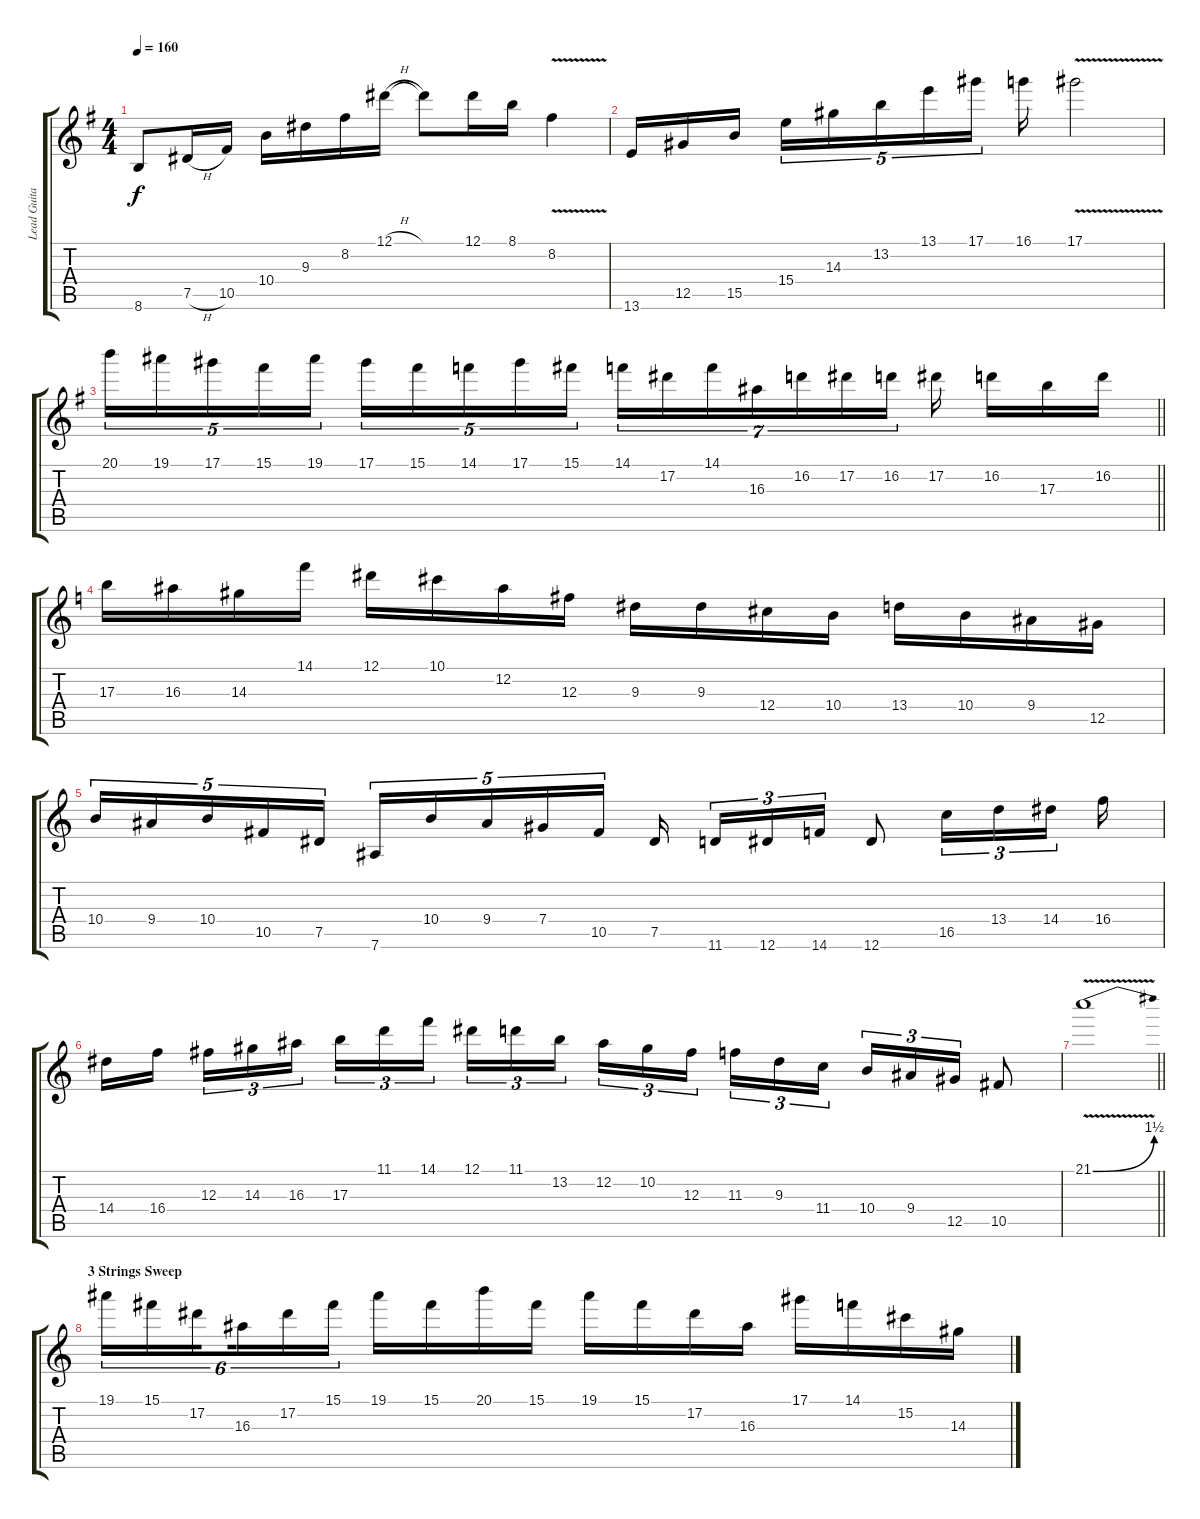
\track ("Lead Guitar" "Lead Guita") {instrument overdrivenguitar}
\staff {score tabs}
\tuning (Eb4 Bb3 Gb3 Db3 Ab2 Eb2) {hide}
\ts (4 4)
\tempo 160
\clef g2
\ks eminor
8.6.8{dy f} 7.5{h}.16 10.5.16 10.4.16 9.3.16 8.2.16 12.1{h}.16 12.1{t}.8 12.1.16 8.1.16 8.2{v}.4 |
13.6.16 12.5.16 15.5.16{beam splitsecondary} 15.4.16{tu (5 4)} 14.3.16{tu (5 4)} 13.2.16{tu (5 4)} 13.1.16{tu (5 4)} 17.1.16{tu (5 4) beam splitsecondary} 16.1.16 17.1{v}.2 |
\barLineRight lightlight
20.1.16{tu (5 4)} 19.1.16{tu (5 4)} 17.1.16{tu (5 4)} 15.1.16{tu (5 4)} 19.1.16{tu (5 4)} 17.1.16{tu (5 4)} 15.1.16{tu (5 4)} 14.1.16{tu (5 4)} 17.1.16{tu (5 4)} 15.1.16{tu (5 4)} 14.1.16{tu (7 4)} 17.2.16{tu (7 4)} 14.1.16{tu (7 4)} 16.3.16{tu (7 4)} 16.2.16{tu (7 4)} 17.2.16{tu (7 4)} 16.2.16{tu (7 4)} 17.2.16 16.2.16 17.3.16 16.2.16 |
\ks aminor
17.3.16 16.3.16 14.3.16 14.1.16 12.1.16 10.1.16 12.2.16 12.3.16 9.3.16 9.3.16 12.4.16 10.4.16 13.4.16 10.4.16 9.4.16 12.5.16 |
10.4.16{tu (5 4)} 9.4.16{tu (5 4)} 10.4.16{tu (5 4)} 10.5.16{tu (5 4)} 7.5.16{tu (5 4)} 7.6.16{tu (5 4)} 10.4.16{tu (5 4)} 9.4.16{tu (5 4)} 7.4.16{tu (5 4)} 10.5.16{tu (5 4)} 7.5.16{beam splitsecondary} 11.6.16{tu (3 2)} 12.6.16{tu (3 2)} 14.6.16{tu (3 2)} 12.6.8 16.5.16{tu (3 2)} 13.4.16{tu (3 2)} 14.4.16{tu (3 2) beam splitsecondary} 16.4.16 |
14.4.16 16.4.16{beam splitsecondary} 12.3.16{tu (3 2)} 14.3.16{tu (3 2)} 16.3.16{tu (3 2)} 17.3.16{tu (3 2)} 11.1.16{tu (3 2)} 14.1.16{tu (3 2) beam splitsecondary} 12.1.16{tu (3 2)} 11.1.16{tu (3 2)} 13.2.16{tu (3 2)} 12.2.16{tu (3 2)} 10.2.16{tu (3 2)} 12.3.16{tu (3 2) beam splitsecondary} 11.3.16{tu (3 2)} 9.3.16{tu (3 2)} 11.4.16{tu (3 2)} 10.4.16{tu (3 2)} 9.4.16{tu (3 2)} 12.5.16{tu (3 2)} 10.5.8 |
\barLineRight lightlight
21.1{be (bend 0 0 60 6) v}.1 |
\section ("" "3 Strings Sweep ")
19.1.16{tu (6 4) txt ""} 15.1.16{tu (6 4)} 17.2.16{tu (6 4) beam splitsecondary} 16.3.16{tu (6 4)} 17.2.16{tu (6 4)} 15.1.16{tu (6 4)} 19.1.16 15.1.16 20.1.16 15.1.16 19.1.16 15.1.16 17.2.16 16.3.16 17.1.16 14.1.16 15.2.16 14.3.16
